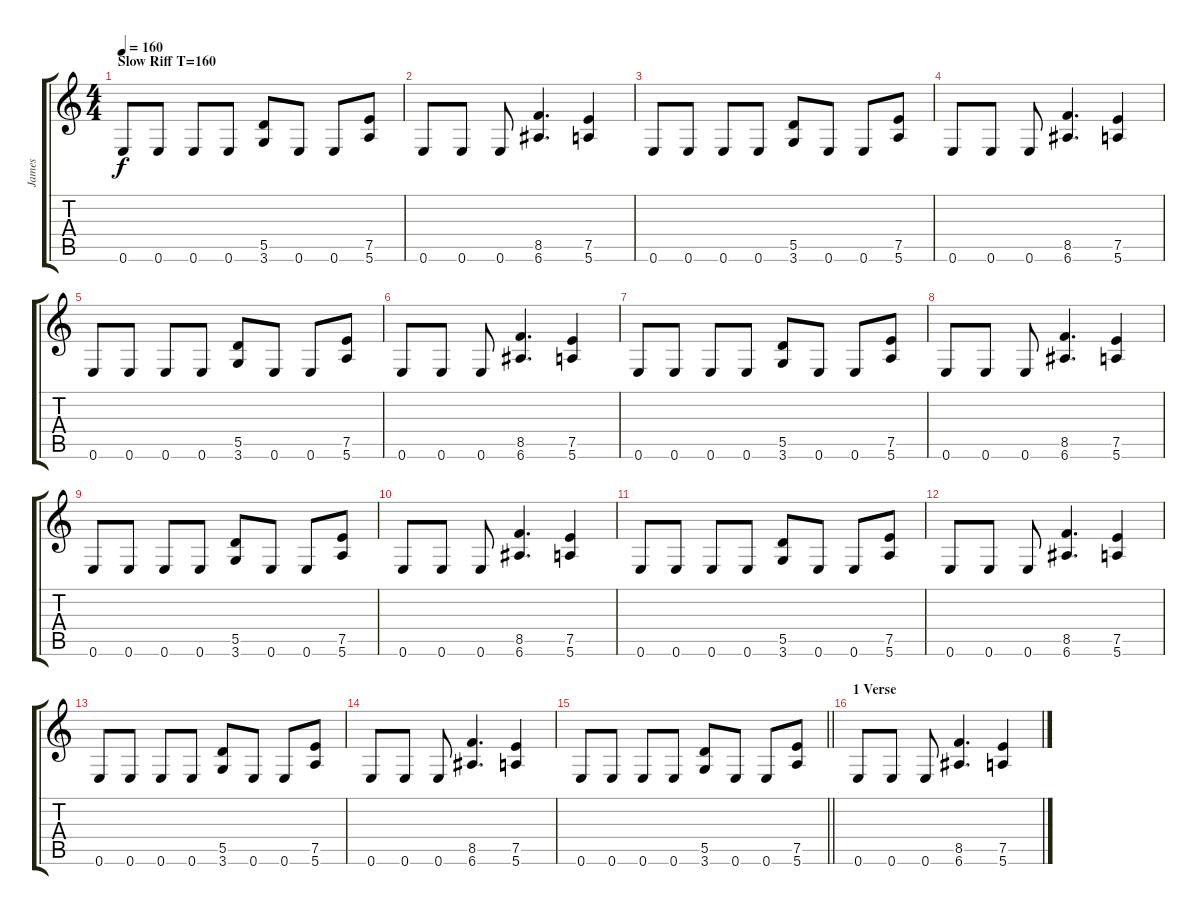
\track ("James" "James") {instrument distortionguitar}
\staff {score tabs}
\tuning (E4 B3 G3 D3 A2 E2) {hide}
\ts (4 4)
\section ("" "Slow Riff T=160")
\tempo 160
\clef g2
\ks c
0.6.8{dy f} 0.6.8 0.6.8 0.6.8 (5.5 3.6).8 0.6.8 0.6.8 (7.5 5.6).8 |
0.6.8 0.6.8 0.6.8 (8.5 6.6).4{d} (7.5 5.6).4 |
0.6.8 0.6.8 0.6.8 0.6.8 (5.5 3.6).8 0.6.8 0.6.8 (7.5 5.6).8 |
0.6.8 0.6.8 0.6.8 (8.5 6.6).4{d} (7.5 5.6).4 |
0.6.8 0.6.8 0.6.8 0.6.8 (5.5 3.6).8 0.6.8 0.6.8 (7.5 5.6).8 |
0.6.8 0.6.8 0.6.8 (8.5 6.6).4{d} (7.5 5.6).4 |
0.6.8 0.6.8 0.6.8 0.6.8 (5.5 3.6).8 0.6.8 0.6.8 (7.5 5.6).8 |
0.6.8 0.6.8 0.6.8 (8.5 6.6).4{d} (7.5 5.6).4 |
0.6.8 0.6.8 0.6.8 0.6.8 (5.5 3.6).8 0.6.8 0.6.8 (7.5 5.6).8 |
0.6.8 0.6.8 0.6.8 (8.5 6.6).4{d} (7.5 5.6).4 |
0.6.8 0.6.8 0.6.8 0.6.8 (5.5 3.6).8 0.6.8 0.6.8 (7.5 5.6).8 |
0.6.8 0.6.8 0.6.8 (8.5 6.6).4{d} (7.5 5.6).4 |
0.6.8 0.6.8 0.6.8 0.6.8 (5.5 3.6).8 0.6.8 0.6.8 (7.5 5.6).8 |
0.6.8 0.6.8 0.6.8 (8.5 6.6).4{d} (7.5 5.6).4 |
\barLineRight lightlight
0.6.8 0.6.8 0.6.8 0.6.8 (5.5 3.6).8 0.6.8 0.6.8 (7.5 5.6).8 |
\section ("" "1 Verse")
0.6.8 0.6.8 0.6.8 (8.5 6.6).4{d} (7.5 5.6).4
